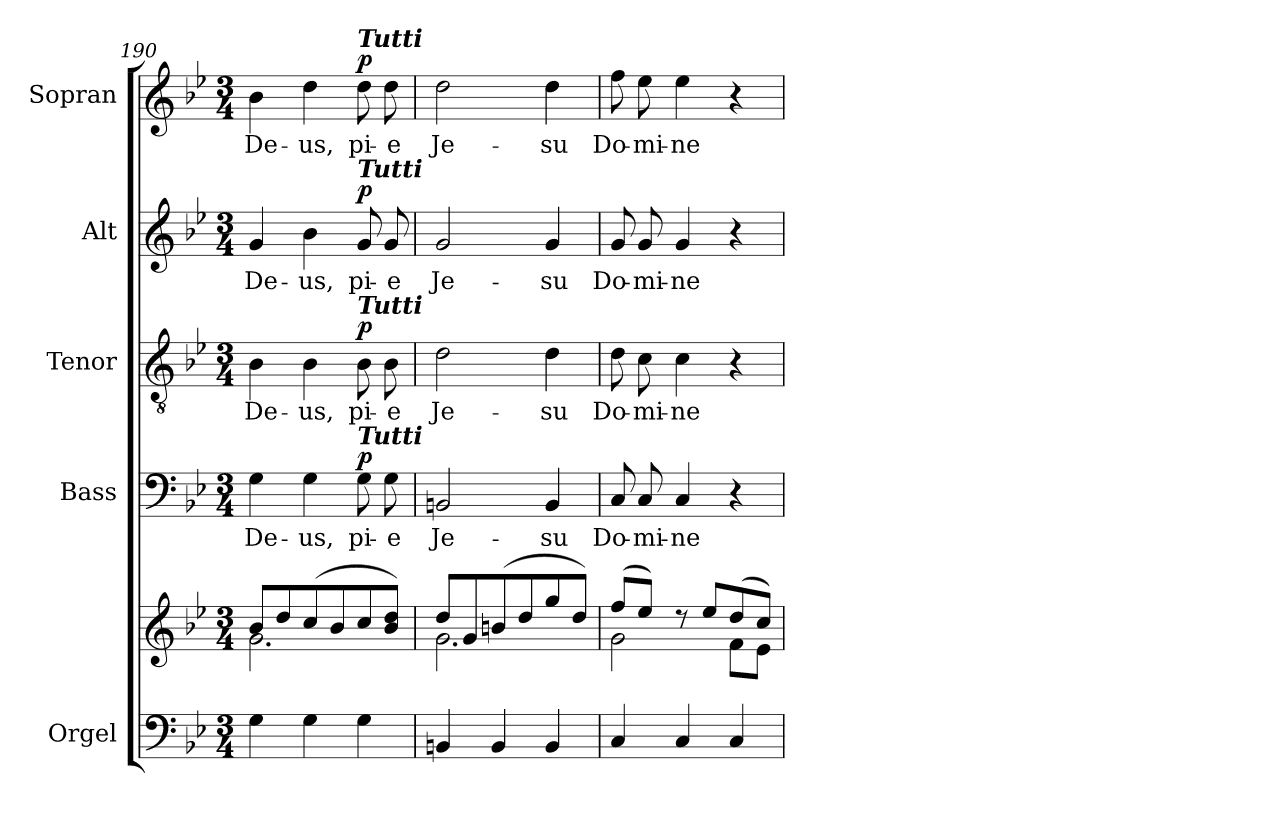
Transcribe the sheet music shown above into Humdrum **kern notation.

**kern	**kern	**kern	**text	**dynam	**kern	**text	**dynam	**kern	**text	**dynam	**kern	**text	**dynam
*part5	*part5	*part4	*part4	*part4	*part3	*part3	*part3	*part2	*part2	*part2	*part1	*part1	*part1
*staff6	*staff5	*staff4	*staff4	*staff4	*staff3	*staff3	*staff3	*staff2	*staff2	*staff2	*staff1	*staff1	*staff1
*I"Orgel	*	*I"Bass	*	*	*I"Tenor	*	*	*I"Alt	*	*	*I"Sopran	*	*
*I'Org.	*	*I'B.	*	*	*I'T.	*	*	*I'A.	*	*	*I'S.	*	*
*clefF4	*clefG2	*clefF4	*	*	*clefGv2	*	*	*clefG2	*	*	*clefG2	*	*
*k[b-e-]	*k[b-e-]	*k[b-e-]	*	*	*k[b-e-]	*	*	*k[b-e-]	*	*	*k[b-e-]	*	*
*B-:	*B-:	*B-:	*	*	*B-:	*	*	*B-:	*	*	*B-:	*	*
*M3/4	*M3/4	*M3/4	*	*	*M3/4	*	*	*M3/4	*	*	*M3/4	*	*
=190	=190	=190	=190	=190	=190	=190	=190	=190	=190	=190	=190	=190	=190
*	*^	*	*	*	*	*	*	*	*	*	*	*	*
!	!	!	!	!LO:LY:b	!	!	!LO:LY:b	!	!	!LO:LY:b	!	!	!LO:LY:b	!
4G\	8b-/L	2.g\	4G\	De-	.	4B-\	De-	.	4g/	De-	.	4b-\	De-	.
.	8dd/	.	.	.	.	.	.	.	.	.	.	.	.	.
!	!	!	!	!LO:LY:b	!	!	!LO:LY:b	!	!	!LO:LY:b	!	!	!LO:LY:b	!
4G\	(>8cc/	.	4G\	-us,	.	4B-\	-us,	.	4b-\	-us,	.	4dd\	-us,	.
.	8b-/	.	.	.	.	.	.	.	.	.	.	.	.	.
!	!	!	!	!	!	!	!	!	!	!	!	!LO:TX:a:Bi:t=Tutti	!	!
!	!	!	!	!	!	!	!	!	!LO:TX:a:Bi:t=Tutti	!	!	!	!	!
!	!	!	!	!	!	!LO:TX:a:Bi:t=Tutti	!	!	!	!	!	!	!	!
!	!	!	!LO:TX:a:Bi:t=Tutti	!	!	!	!	!	!	!	!	!	!	!
!	!	!	!	!LO:LY:b	!LO:DY:a	!	!LO:LY:b	!LO:DY:a	!	!LO:LY:b	!LO:DY:a	!	!LO:LY:b	!LO:DY:a
4G\	8cc/	.	8G\	pi-	p	8B-\	pi-	p	8g/	pi-	p	8dd\	pi-	p
!	!	!	!	!LO:LY:b	!	!	!LO:LY:b	!	!	!LO:LY:b	!	!	!LO:LY:b	!
.	8b-/ 8dd/J)	.	8G\	-e	.	8B-\	-e	.	8g/	-e	.	8dd\	-e	.
!!LO:PB:g=z
=191	=191	=191	=191	=191	=191	=191	=191	=191	=191	=191	=191	=191	=191	=191
!	!	!	!	!LO:LY:b	!	!	!LO:LY:b	!	!	!LO:LY:b	!	!	!LO:LY:b	!
4BBn/	8dd/L	2.g\	2BBn/	Je-	.	2d\	Je-	.	2g/	Je-	.	2dd\	Je-	.
.	8g/	.	.	.	.	.	.	.	.	.	.	.	.	.
4BB/	(>8bn/	.	.	.	.	.	.	.	.	.	.	.	.	.
.	8dd/	.	.	.	.	.	.	.	.	.	.	.	.	.
!	!	!	!	!LO:LY:b	!	!	!LO:LY:b	!	!	!LO:LY:b	!	!	!LO:LY:b	!
4BB/	8gg/	.	4BB/	-su	.	4d\	-su	.	4g/	-su	.	4dd\	-su	.
.	8dd/J)	.	.	.	.	.	.	.	.	.	.	.	.	.
=192	=192	=192	=192	=192	=192	=192	=192	=192	=192	=192	=192	=192	=192	=192
!	!	!	!	!LO:LY:b	!	!	!LO:LY:b	!	!	!LO:LY:b	!	!	!LO:LY:b	!
4C/	(>8ff/L	2g\	8C/	Do-	.	8d\	Do-	.	8g/	Do-	.	8ff\	Do-	.
!	!	!	!	!LO:LY:b	!	!	!LO:LY:b	!	!	!LO:LY:b	!	!	!LO:LY:b	!
.	8ee-/J)	.	8C/	-mi-	.	8c\	-mi-	.	8g/	-mi-	.	8ee-\	-mi-	.
!	!	!	!	!LO:LY:b	!	!	!LO:LY:b	!	!	!LO:LY:b	!	!	!LO:LY:b	!
4C/	8rdd	.	4C/	-ne	.	4c\	-ne	.	4g/	-ne	.	4ee-\	-ne	.
.	8ee-/L	.	.	.	.	.	.	.	.	.	.	.	.	.
4C/	(>8dd/	8f\L	4r	.	.	4r	.	.	4r	.	.	4r	.	.
.	8cc/J)	8e-\J	.	.	.	.	.	.	.	.	.	.	.	.
*	*v	*v	*	*	*	*	*	*	*	*	*	*	*	*
=	=	=	=	=	=	=	=	=	=	=	=	=	=
*-	*-	*-	*-	*-	*-	*-	*-	*-	*-	*-	*-	*-	*-
